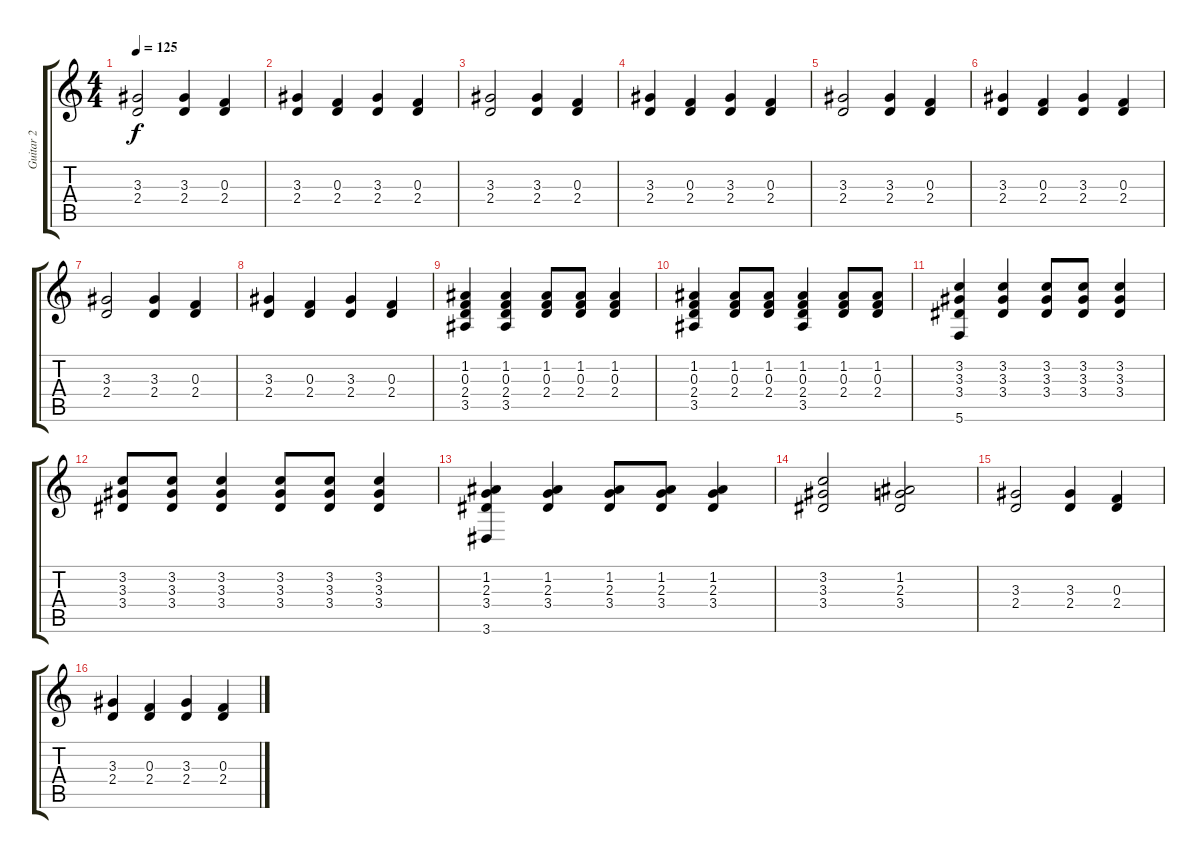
\track ("Guitar 2" "Guitar 2") {instrument acousticguitarsteel}
\staff {score tabs}
\tuning (D4 A3 F3 C3 G2 C2) {hide}
\ts (4 4)
\tempo 125
\clef g2
\ks c
(3.3 2.4).2{dy f instrument acousticguitarsteel} (3.3 2.4).4 (0.3 2.4).4 |
(3.3 2.4).4 (0.3 2.4).4 (3.3 2.4).4 (0.3 2.4).4 |
(3.3 2.4).2 (3.3 2.4).4 (0.3 2.4).4 |
(3.3 2.4).4 (0.3 2.4).4 (3.3 2.4).4 (0.3 2.4).4 |
(3.3 2.4).2 (3.3 2.4).4 (0.3 2.4).4 |
(3.3 2.4).4 (0.3 2.4).4 (3.3 2.4).4 (0.3 2.4).4 |
(3.3 2.4).2 (3.3 2.4).4 (0.3 2.4).4 |
(3.3 2.4).4 (0.3 2.4).4 (3.3 2.4).4 (0.3 2.4).4 |
(1.2 0.3 2.4 3.5).4 (1.2 0.3 2.4 3.5).4 (1.2 0.3 2.4).8 (1.2 0.3 2.4).8 (1.2 0.3 2.4).4 |
(1.2 0.3 2.4 3.5).4 (1.2 0.3 2.4).8 (1.2 0.3 2.4).8 (1.2 0.3 2.4 3.5).4 (1.2 0.3 2.4).8 (1.2 0.3 2.4).8 |
(3.2 3.3 3.4 5.6).4 (3.2 3.3 3.4).4 (3.2 3.3 3.4).8 (3.2 3.3 3.4).8 (3.2 3.3 3.4).4 |
(3.2 3.3 3.4).8 (3.2 3.3 3.4).8 (3.2 3.3 3.4).4 (3.2 3.3 3.4).8 (3.2 3.3 3.4).8 (3.2 3.3 3.4).4 |
(1.2 2.3 3.4 3.6).4 (1.2 2.3 3.4).4 (1.2 2.3 3.4).8 (1.2 2.3 3.4).8 (1.2 2.3 3.4).4 |
(3.2 3.3 3.4).2 (1.2 2.3 3.4).2 |
(3.3 2.4).2 (3.3 2.4).4 (0.3 2.4).4 |
(3.3 2.4).4 (0.3 2.4).4 (3.3 2.4).4 (0.3 2.4).4
